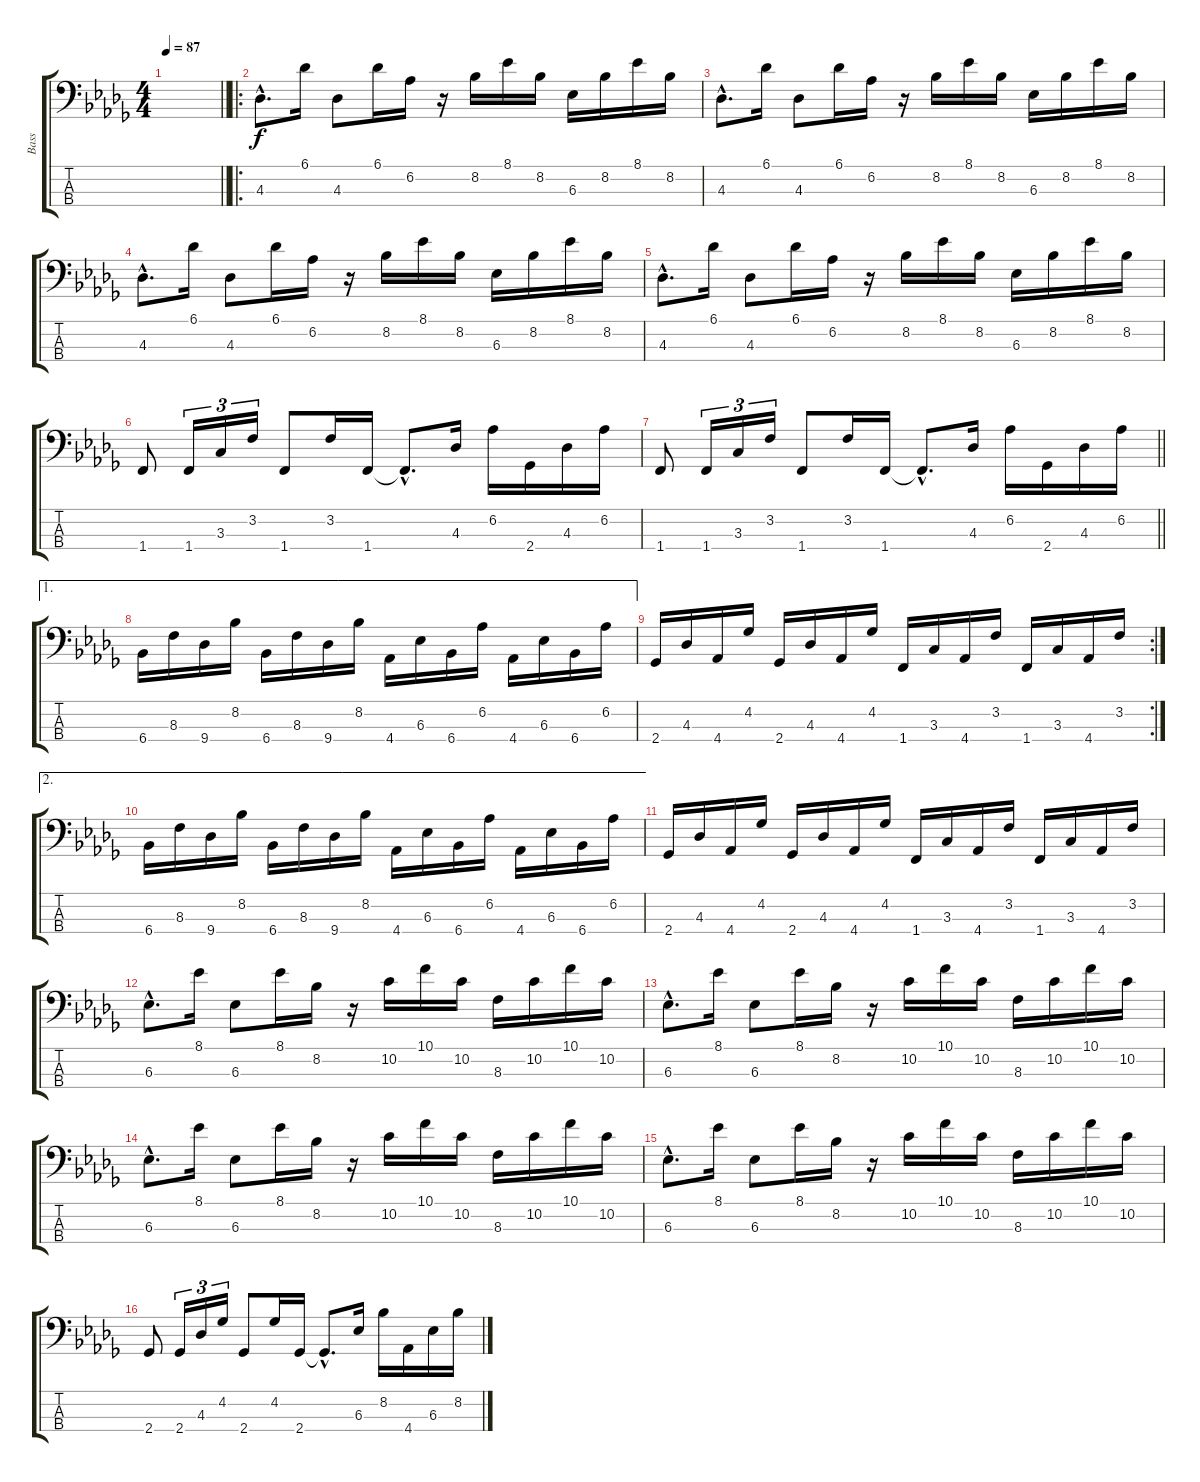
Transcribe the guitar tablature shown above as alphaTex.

\track ("Bass" "Bass") {instrument electricbasspick}
\staff {score tabs}
\tuning (G2 D2 A1 E1) {hide}
\ts (4 4)
\tempo 87
\clef f4
\barLineRight lightlight
\ks db
|
\ro
4.3{hac}.8{d} 6.1.16 4.3.8 6.1.16 6.2.16 r.16 8.2.16 8.1.16 8.2.16 6.3.16 8.2.16 8.1.16 8.2.16 |
4.3{hac}.8{d} 6.1.16 4.3.8 6.1.16 6.2.16 r.16 8.2.16 8.1.16 8.2.16 6.3.16 8.2.16 8.1.16 8.2.16 |
4.3{hac}.8{d} 6.1.16 4.3.8 6.1.16 6.2.16 r.16 8.2.16 8.1.16 8.2.16 6.3.16 8.2.16 8.1.16 8.2.16 |
4.3{hac}.8{d} 6.1.16 4.3.8 6.1.16 6.2.16 r.16 8.2.16 8.1.16 8.2.16 6.3.16 8.2.16 8.1.16 8.2.16 |
1.4.8 1.4.16{tu (3 2)} 3.3.16{tu (3 2)} 3.2.16{tu (3 2)} 1.4.8 3.2.16 1.4.16 1.4{hac t}.8{d} 4.3.16 6.2.16 2.4.16 4.3.16 6.2.16 |
\barLineRight lightlight
1.4.8 1.4.16{tu (3 2)} 3.3.16{tu (3 2)} 3.2.16{tu (3 2)} 1.4.8 3.2.16 1.4.16 1.4{hac t}.8{d} 4.3.16 6.2.16 2.4.16 4.3.16 6.2.16 |
\ae 1
6.4.16 8.3.16 9.4.16 8.2.16 6.4.16 8.3.16 9.4.16 8.2.16 4.4.16 6.3.16 6.4.16 6.2.16 4.4.16 6.3.16 6.4.16 6.2.16 |
\rc 2
2.4.16 4.3.16 4.4.16 4.2.16 2.4.16 4.3.16 4.4.16 4.2.16 1.4.16 3.3.16 4.4.16 3.2.16 1.4.16 3.3.16 4.4.16 3.2.16 |
\ae 2
6.4.16 8.3.16 9.4.16 8.2.16 6.4.16 8.3.16 9.4.16 8.2.16 4.4.16 6.3.16 6.4.16 6.2.16 4.4.16 6.3.16 6.4.16 6.2.16 |
2.4.16 4.3.16 4.4.16 4.2.16 2.4.16 4.3.16 4.4.16 4.2.16 1.4.16 3.3.16 4.4.16 3.2.16 1.4.16 3.3.16 4.4.16 3.2.16 |
6.3{hac}.8{d} 8.1.16 6.3.8 8.1.16 8.2.16 r.16 10.2.16 10.1.16 10.2.16 8.3.16 10.2.16 10.1.16 10.2.16 |
6.3{hac}.8{d} 8.1.16 6.3.8 8.1.16 8.2.16 r.16 10.2.16 10.1.16 10.2.16 8.3.16 10.2.16 10.1.16 10.2.16 |
6.3{hac}.8{d} 8.1.16 6.3.8 8.1.16 8.2.16 r.16 10.2.16 10.1.16 10.2.16 8.3.16 10.2.16 10.1.16 10.2.16 |
6.3{hac}.8{d} 8.1.16 6.3.8 8.1.16 8.2.16 r.16 10.2.16 10.1.16 10.2.16 8.3.16 10.2.16 10.1.16 10.2.16 |
2.4.8 2.4.16{tu (3 2)} 4.3.16{tu (3 2)} 4.2.16{tu (3 2)} 2.4.8 4.2.16 2.4.16 2.4{hac t}.8{d} 6.3.16 8.2.16 4.4.16 6.3.16 8.2.16
